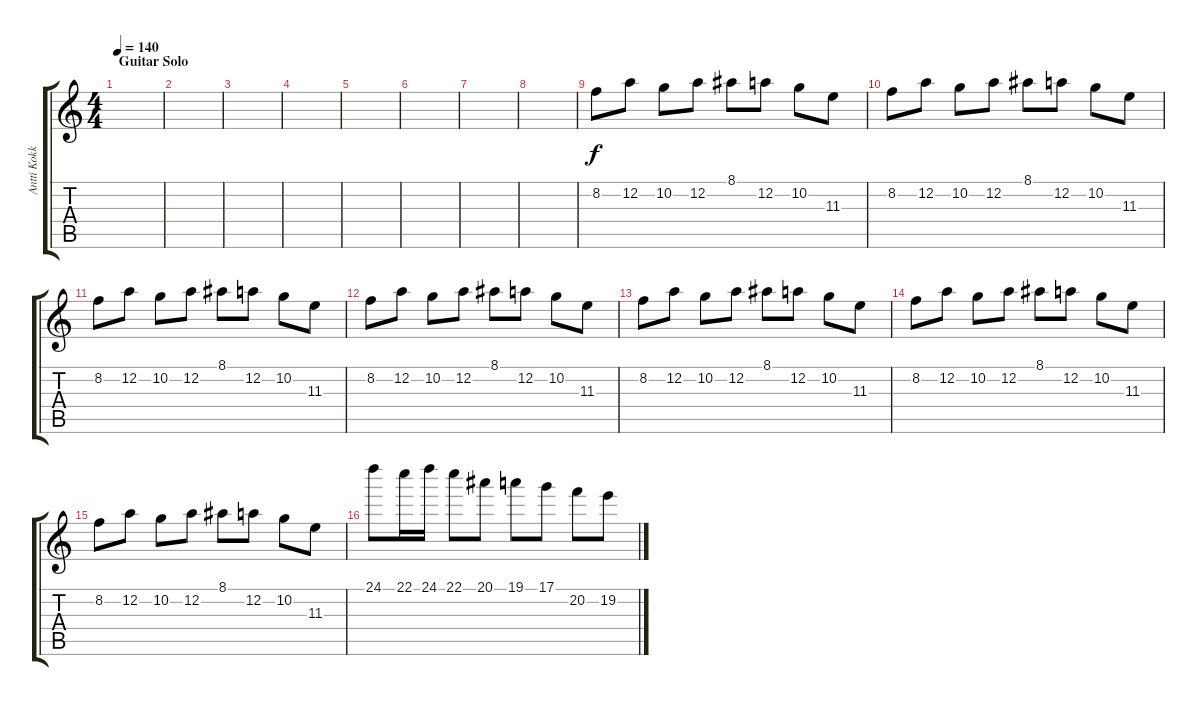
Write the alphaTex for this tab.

\track ("Antti Kokko Solo" "Antti Kokk") {instrument distortionguitar}
\staff {score tabs}
\tuning (D4 A3 F3 C3 G2 D2) {hide}
\ts (4 4)
\section ("" "Guitar Solo")
\tempo 140
\clef g2
\ks c
|
|
|
|
|
|
|
|
8.2.8 12.2.8 10.2.8 12.2.8 8.1.8 12.2.8 10.2.8 11.3.8 |
8.2.8 12.2.8 10.2.8 12.2.8 8.1.8 12.2.8 10.2.8 11.3.8 |
8.2.8 12.2.8 10.2.8 12.2.8 8.1.8 12.2.8 10.2.8 11.3.8 |
8.2.8 12.2.8 10.2.8 12.2.8 8.1.8 12.2.8 10.2.8 11.3.8 |
8.2.8 12.2.8 10.2.8 12.2.8 8.1.8 12.2.8 10.2.8 11.3.8 |
8.2.8 12.2.8 10.2.8 12.2.8 8.1.8 12.2.8 10.2.8 11.3.8 |
8.2.8 12.2.8 10.2.8 12.2.8 8.1.8 12.2.8 10.2.8 11.3.8 |
24.1.8 22.1.16 24.1.16 22.1.8 20.1.8 19.1.8 17.1.8 20.2.8 19.2.8
